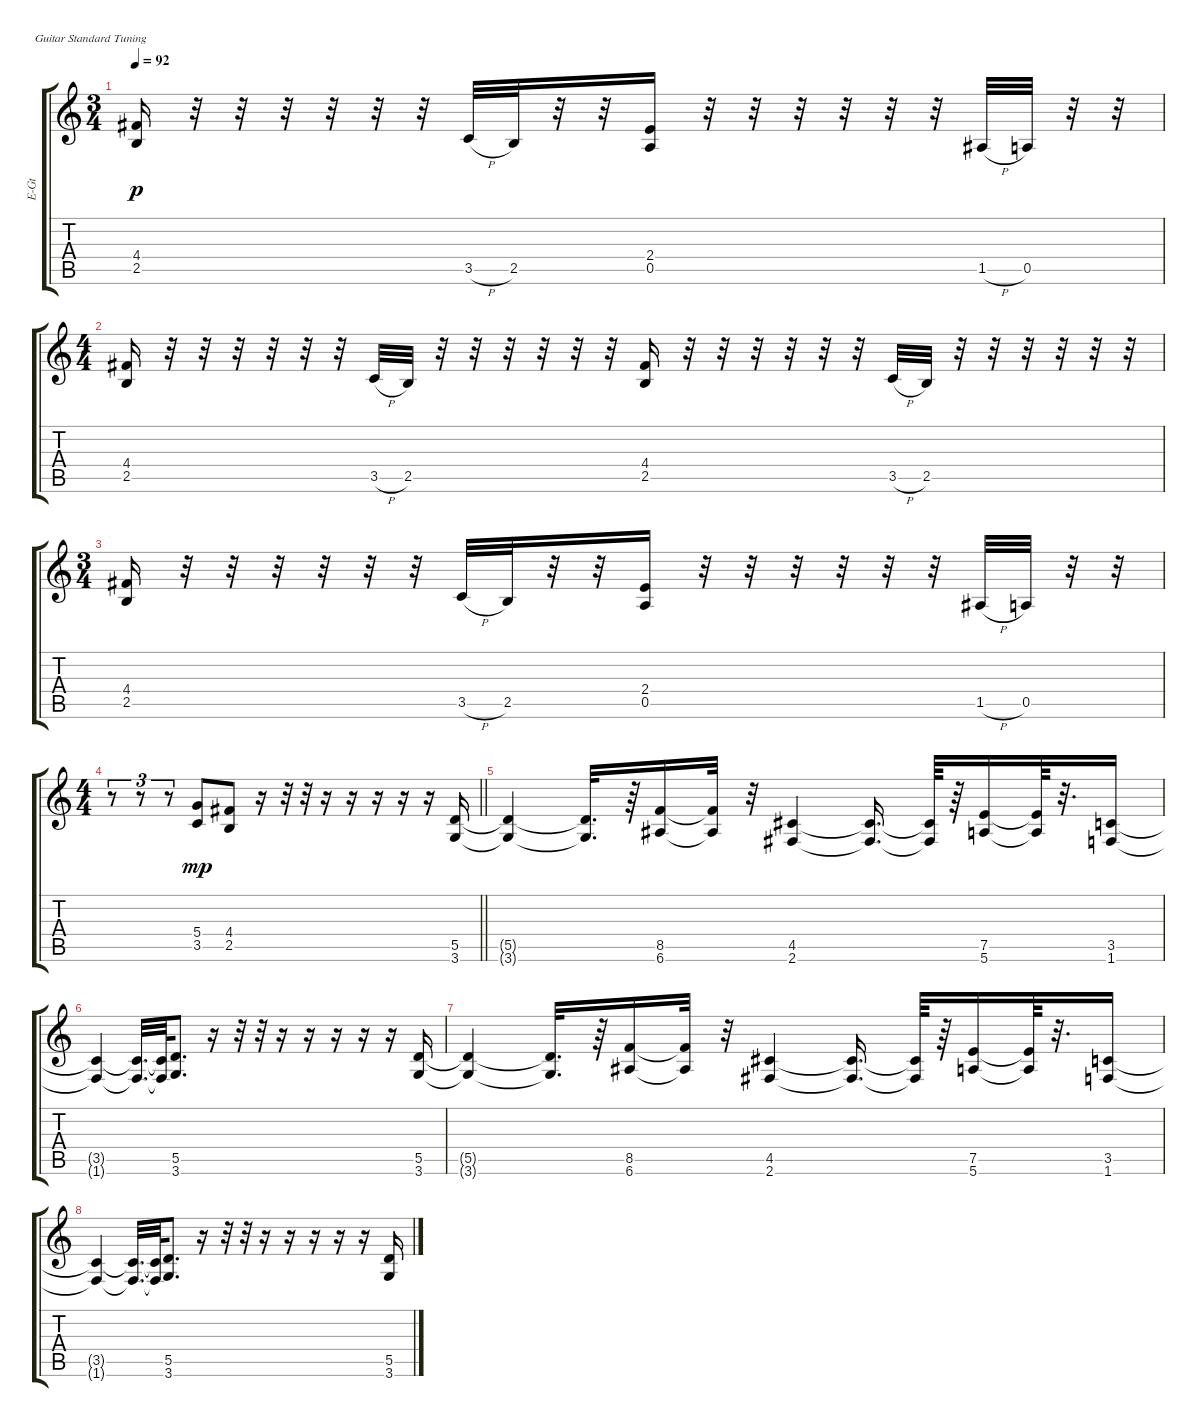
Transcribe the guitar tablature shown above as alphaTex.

\track ("Rhythm chord doubling2" "E-Gt") {instrument distortionguitar}
\staff {score tabs}
\tuning (E4 B3 G3 D3 A2 E2)
\ts (3 4)
\beaming (8 2 2 2 2)
\tempo 92
\clef g2
\ks c
(4.4 2.5).16{dy p} r.32 r.32 r.32 r.32 r.32 r.32 3.5{h}.32 2.5.32 r.32 r.32 (2.4 0.5).16 r.32 r.32 r.32 r.32 r.32 r.32 1.5{h}.32 0.5.32 r.32 r.32 |
\ts (4 4)
\beaming (8 2 2 2 2)
(4.4 2.5).16 r.32 r.32 r.32 r.32 r.32 r.32 3.5{h}.32 2.5.32 r.32 r.32 r.32 r.32 r.32 r.32 (4.4 2.5).16 r.32 r.32 r.32 r.32 r.32 r.32 3.5{h}.32 2.5.32 r.32 r.32 r.32 r.32 r.32 r.32 |
\ts (3 4)
\beaming (8 2 2 2 2)
(4.4 2.5).16 r.32 r.32 r.32 r.32 r.32 r.32 3.5{h}.32 2.5.32 r.32 r.32 (2.4 0.5).16 r.32 r.32 r.32 r.32 r.32 r.32 1.5{h}.32 0.5.32 r.32 r.32 |
\ts (4 4)
\beaming (8 2 2 2 2)
\barLineRight lightlight
r.8{tu (3 2)} r.8{tu (3 2)} r.8{tu (3 2)} (5.4 3.5).8{dy mp} (4.4 2.5).8 r.16 r.32 r.32 r.16 r.16 r.16 r.16 r.16 (5.5 3.6).16 |
(5.5{t} 3.6{t}).4 (5.5{t} 3.6{t}).32{d} r.64 (8.5 6.6).16 (8.5{t} 6.6{t}).32 r.32 (4.5 2.6).4 (4.5{t} 2.6{t}).16{d} (4.5{t} 2.6{t}).64 r.64 (7.5 5.6).16 (7.5{t} 5.6{t}).64 r.32{d} (3.5 1.6).16 |
(3.5{t} 1.6{t}).4 (3.5{t} 1.6{t}).32{d} (3.5{t} 1.6{t}).64 (5.5 3.6).8{d} r.16 r.32 r.32 r.16 r.16 r.16 r.16 r.16 (5.5 3.6).16 |
(5.5{t} 3.6{t}).4 (5.5{t} 3.6{t}).32{d} r.64 (8.5 6.6).16 (8.5{t} 6.6{t}).32 r.32 (4.5 2.6).4 (4.5{t} 2.6{t}).16{d} (4.5{t} 2.6{t}).64 r.64 (7.5 5.6).16 (7.5{t} 5.6{t}).64 r.32{d} (3.5 1.6).16 |
(3.5{t} 1.6{t}).4 (3.5{t} 1.6{t}).32{d} (3.5{t} 1.6{t}).64 (5.5 3.6).8{d} r.16 r.32 r.32 r.16 r.16 r.16 r.16 r.16 (5.5 3.6).16
